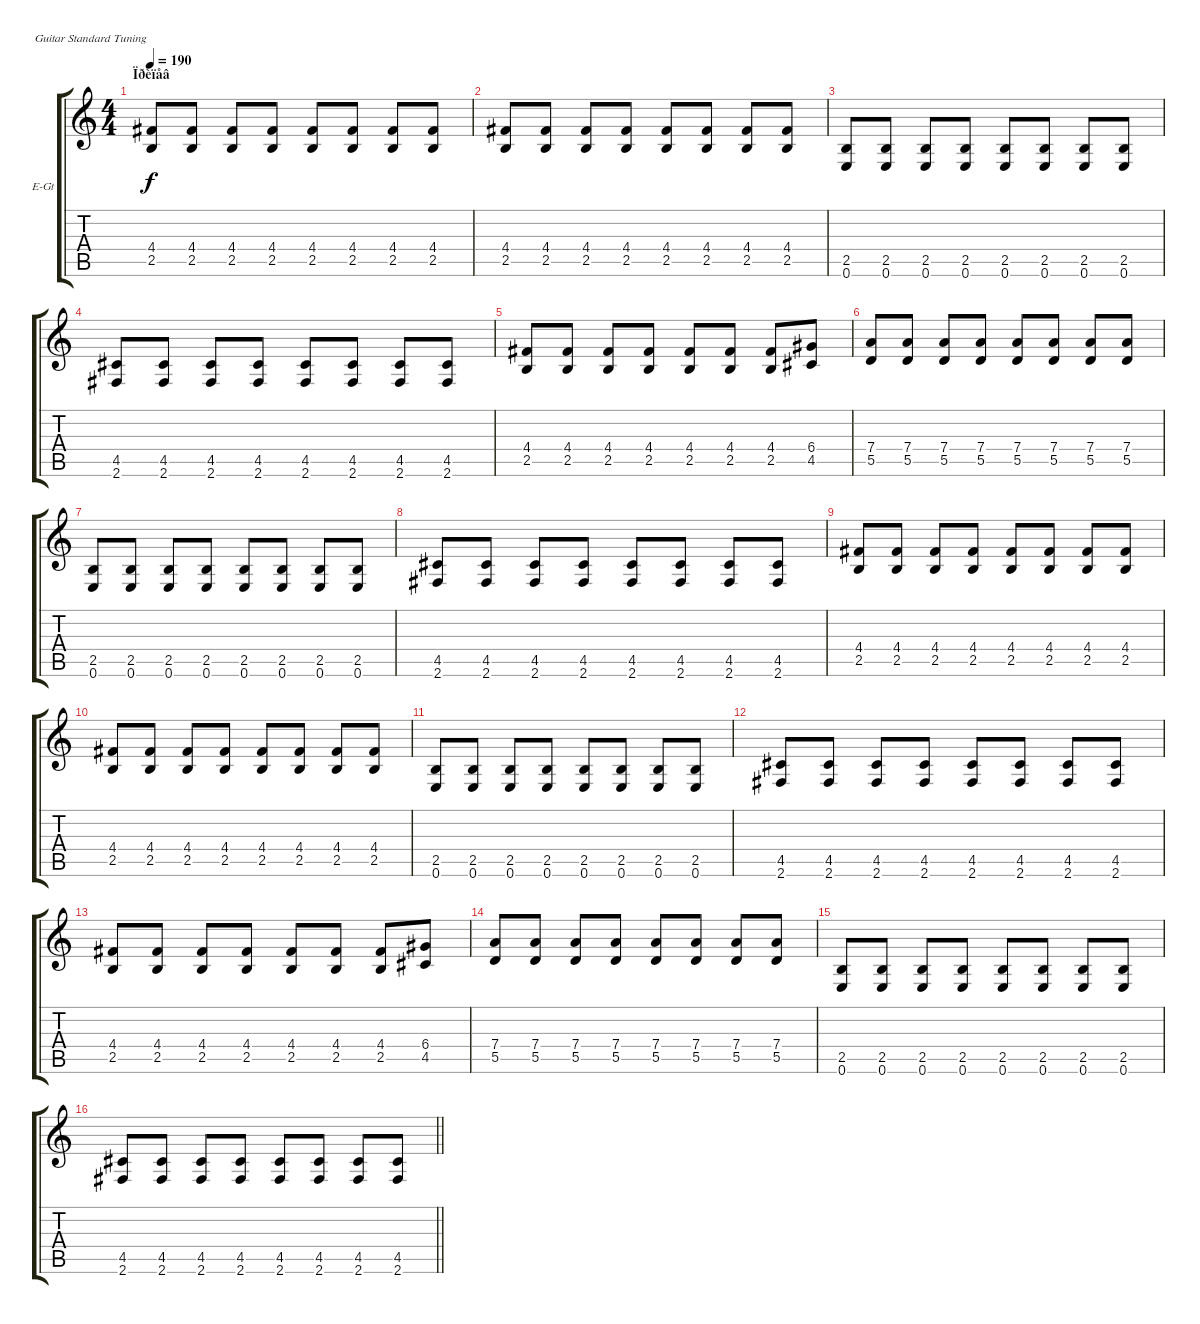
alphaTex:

\bracketExtendMode groupsimilarinstruments
\firstSystemTrackNameOrientation horizontal
\otherSystemsTrackNameOrientation horizontal
\track ("Ãèòàðà" "E-Gt") {instrument overdrivenguitar}
\staff {score tabs}
\tuning (E4 B3 G3 D3 A2 E2)
\ts (4 4)
\section ("" "Ïðèïåâ")
\tempo 190
\clef g2
\ks c
(4.4 2.5).8{dy f} (4.4 2.5).8 (4.4 2.5).8 (4.4 2.5).8 (4.4 2.5).8 (4.4 2.5).8 (4.4 2.5).8 (4.4 2.5).8 |
(4.4 2.5).8 (4.4 2.5).8 (4.4 2.5).8 (4.4 2.5).8 (4.4 2.5).8 (4.4 2.5).8 (4.4 2.5).8 (4.4 2.5).8 |
(2.5 0.6).8 (2.5 0.6).8 (2.5 0.6).8 (2.5 0.6).8 (2.5 0.6).8 (2.5 0.6).8 (2.5 0.6).8 (2.5 0.6).8 |
(4.5 2.6).8 (4.5 2.6).8 (4.5 2.6).8 (4.5 2.6).8 (4.5 2.6).8 (4.5 2.6).8 (4.5 2.6).8 (4.5 2.6).8 |
(4.4 2.5).8 (4.4 2.5).8 (4.4 2.5).8 (4.4 2.5).8 (4.4 2.5).8 (4.4 2.5).8 (4.4 2.5).8 (6.4 4.5).8 |
(7.4 5.5).8 (7.4 5.5).8 (7.4 5.5).8 (7.4 5.5).8 (7.4 5.5).8 (7.4 5.5).8 (7.4 5.5).8 (7.4 5.5).8 |
(2.5 0.6).8 (2.5 0.6).8 (2.5 0.6).8 (2.5 0.6).8 (2.5 0.6).8 (2.5 0.6).8 (2.5 0.6).8 (2.5 0.6).8 |
(4.5 2.6).8 (4.5 2.6).8 (4.5 2.6).8 (4.5 2.6).8 (4.5 2.6).8 (4.5 2.6).8 (4.5 2.6).8 (4.5 2.6).8 |
(4.4 2.5).8 (4.4 2.5).8 (4.4 2.5).8 (4.4 2.5).8 (4.4 2.5).8 (4.4 2.5).8 (4.4 2.5).8 (4.4 2.5).8 |
(4.4 2.5).8 (4.4 2.5).8 (4.4 2.5).8 (4.4 2.5).8 (4.4 2.5).8 (4.4 2.5).8 (4.4 2.5).8 (4.4 2.5).8 |
(2.5 0.6).8 (2.5 0.6).8 (2.5 0.6).8 (2.5 0.6).8 (2.5 0.6).8 (2.5 0.6).8 (2.5 0.6).8 (2.5 0.6).8 |
(4.5 2.6).8 (4.5 2.6).8 (4.5 2.6).8 (4.5 2.6).8 (4.5 2.6).8 (4.5 2.6).8 (4.5 2.6).8 (4.5 2.6).8 |
(4.4 2.5).8 (4.4 2.5).8 (4.4 2.5).8 (4.4 2.5).8 (4.4 2.5).8 (4.4 2.5).8 (4.4 2.5).8 (6.4 4.5).8 |
(7.4 5.5).8 (7.4 5.5).8 (7.4 5.5).8 (7.4 5.5).8 (7.4 5.5).8 (7.4 5.5).8 (7.4 5.5).8 (7.4 5.5).8 |
(2.5 0.6).8 (2.5 0.6).8 (2.5 0.6).8 (2.5 0.6).8 (2.5 0.6).8 (2.5 0.6).8 (2.5 0.6).8 (2.5 0.6).8 |
\barLineRight lightlight
(4.5 2.6).8 (4.5 2.6).8 (4.5 2.6).8 (4.5 2.6).8 (4.5 2.6).8 (4.5 2.6).8 (4.5 2.6).8 (4.5 2.6).8
